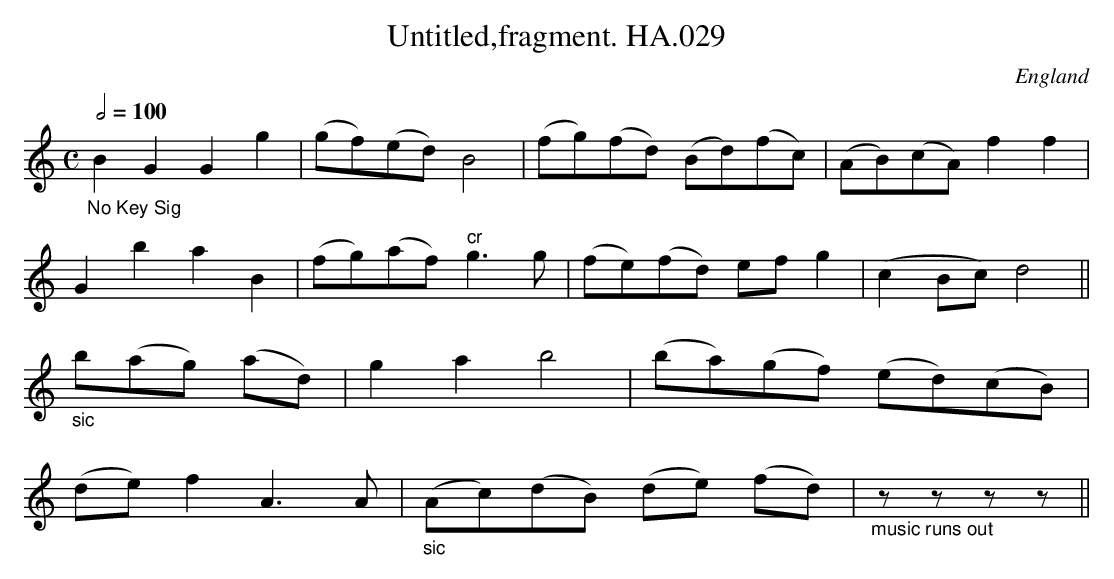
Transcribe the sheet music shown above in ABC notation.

X:1
T:Untitled,fragment. HA.029
L:1/8
M:C
O:England
Q:1/2=100
K:C
"_No Key Sig"B2G2G2g2|(gf)(ed) B4|\
(fg)(fd) (Bd)(fc)|(AB)(cA) f2 f2|!
G2b2a2B2|(fg)(af) "^cr"g3g|\
(fe)(fd) ef g2|(c2Bc) d4||!
"_sic"b(ag) (ad)|g2a2b4|(ba)(gf) (ed)(cB)|!
(de)f2 A3 A|"_sic"(Ac)(dB) (de) (fd)|"_music runs out"zzzz||
